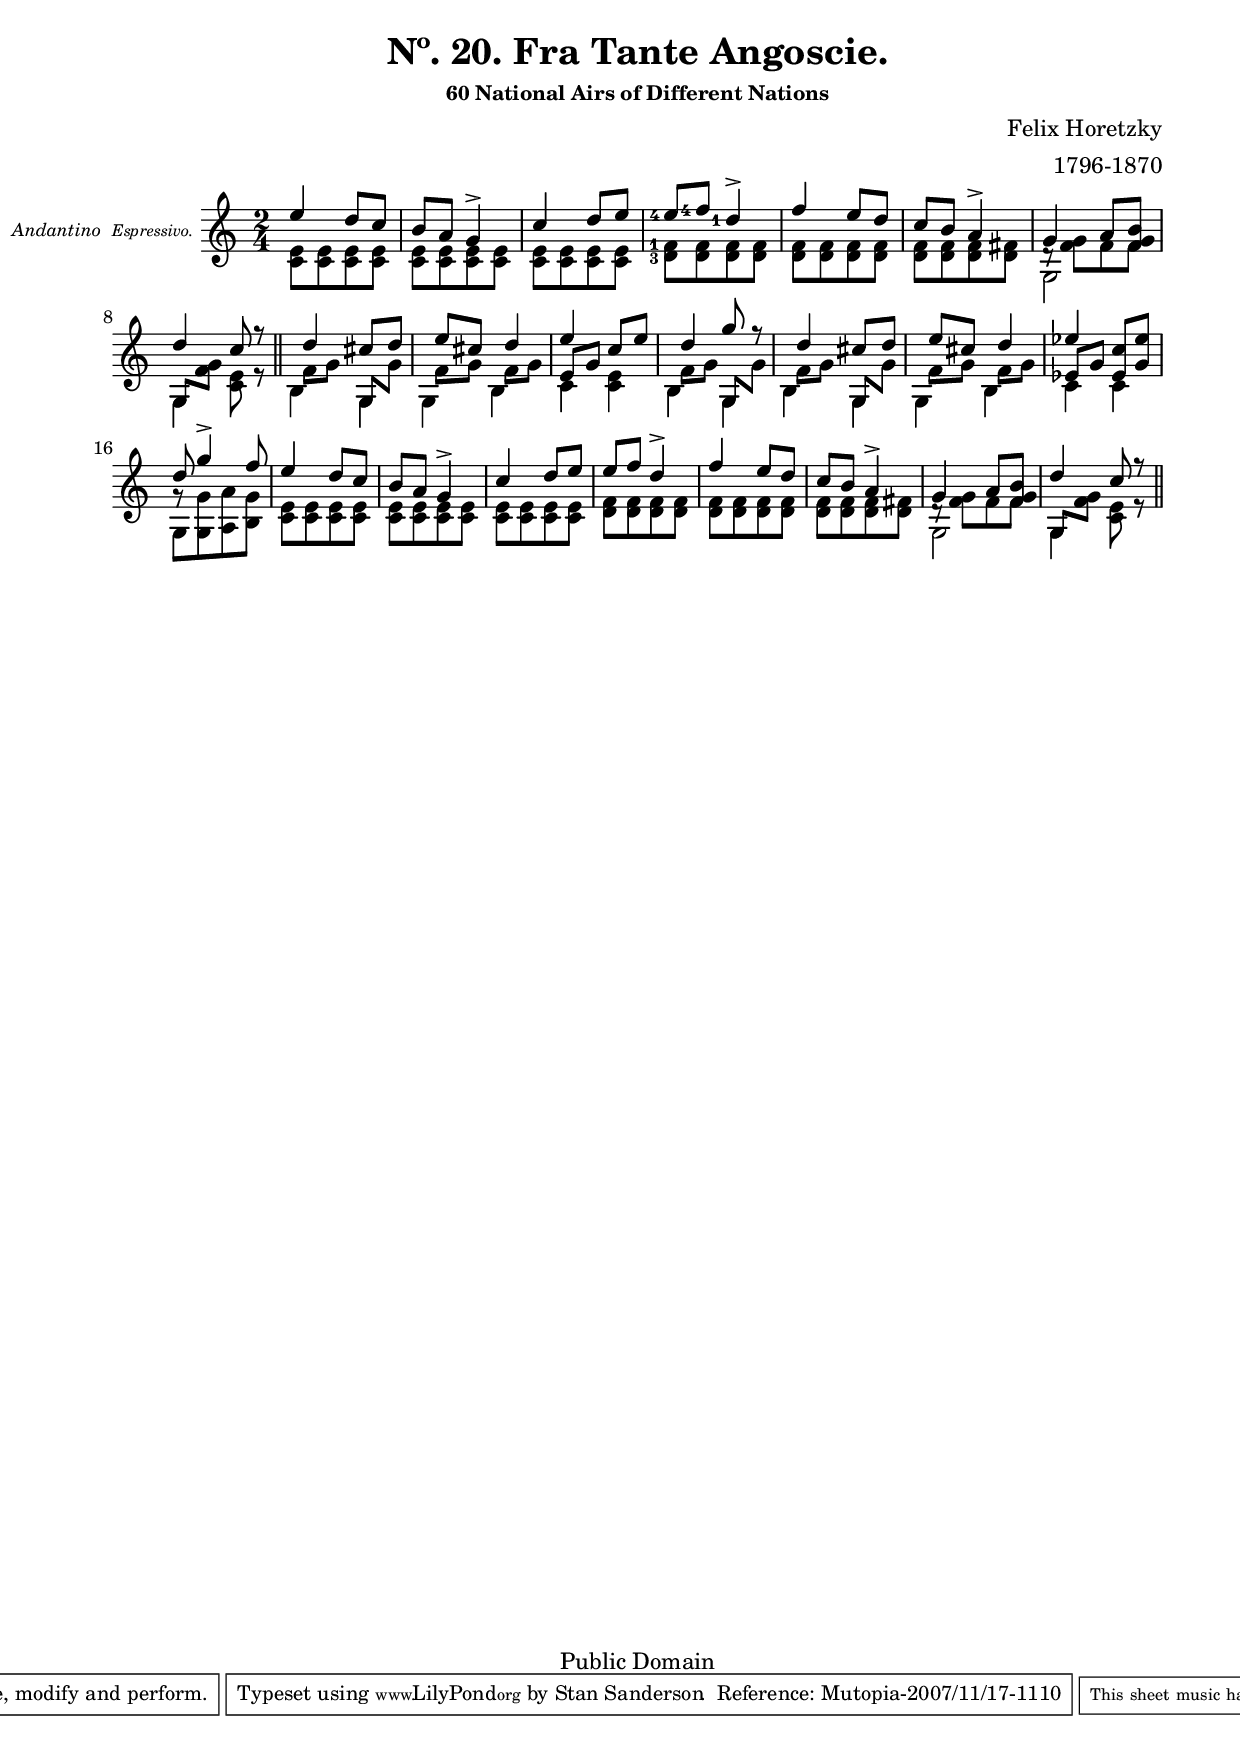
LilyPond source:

% Entered on Nov 6, 2007
\version "2.11.34"
%#(set-global-staff-size 17) 

\paper {
%	#(set-paper-size "a4")
%	#(set-paper-size "letter")
	left-margin = 0.75 \in
	line-width = 7.0 \in
	between-system-padding = #2.0
	between-system-space = #2.0
	ragged-last-bottom = ##t 
	ragged-bottom = ##f
}

\header {
	title = "Nº. 20. Fra Tante Angoscie."
	subtitle = ""
	subsubtitle = "60 National Airs of Different Nations"
	composer = \markup{\column \right-align 
	{\line {Felix Horetzky} 1796-1870}}
	meter = ""
% MUTOPIA
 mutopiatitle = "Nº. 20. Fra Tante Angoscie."
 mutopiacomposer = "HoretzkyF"
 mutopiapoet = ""
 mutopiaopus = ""
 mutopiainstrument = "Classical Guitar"
 date = "unk"
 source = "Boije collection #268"
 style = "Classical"
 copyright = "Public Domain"
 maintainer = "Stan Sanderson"
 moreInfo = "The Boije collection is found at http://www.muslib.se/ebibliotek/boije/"
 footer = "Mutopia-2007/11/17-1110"
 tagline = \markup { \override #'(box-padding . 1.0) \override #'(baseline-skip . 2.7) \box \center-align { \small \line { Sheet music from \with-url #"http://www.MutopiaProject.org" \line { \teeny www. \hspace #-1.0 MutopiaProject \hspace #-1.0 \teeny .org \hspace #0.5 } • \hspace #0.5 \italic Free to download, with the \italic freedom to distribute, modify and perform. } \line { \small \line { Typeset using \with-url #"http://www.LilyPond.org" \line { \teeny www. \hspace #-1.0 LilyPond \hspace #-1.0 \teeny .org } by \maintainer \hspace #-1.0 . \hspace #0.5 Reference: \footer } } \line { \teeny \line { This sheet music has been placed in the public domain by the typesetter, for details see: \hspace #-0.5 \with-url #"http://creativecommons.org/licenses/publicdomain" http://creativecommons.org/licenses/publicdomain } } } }
}

%%%%%%%%%%%%%%%%%%%%%%%%%%%%%%%%%%%%
%%
%% Source & comments
%%	
%%  	Felix Horetzky was born in Horyszów Ruski, Poland, January 1, 1796.
%%	Little is known about he came to the guitar. He traveled to Vienna
%%	to study under master guitarrist, Mauro Giuliani. He traveled
%%  	extensively in Europe as a concert performer and teacher. He wrote
%%  	between 100 and 150 pieces for the guitar. He died in Edinburgh
%%  	on October 6, 1870.
%%
%%	This piece is from #268, "60 National Airs of Different Nations",
%%	in the Boije collection and is in the public domain.
%%	
%%	<http://www.muslib.se/ebibliotek/boije/>
%%	Publisher: Chappell (London), no date given.
%%
%%	Carl Boije (1849-1923) was an amateur guitarist whose vast collection
%%	was donated to the State Library of Sweden after his death.
%%
%%	The dynamic markings for the most part follow the original score; obvious
%%	notation errors have been corrected.
%%
%%%%%%%%%%%%%%%%%%%%%%%%%%%%%%%%%%%%

\include "english.ly"

%%%% shortcuts

dol = \markup { \smaller\italic "dolce."}
cres = \markup{\smaller\italic"cresc:"}
cress = \markup{\tiny\smaller\italic"cresc:"}
espr = \markup{\smaller\italic"espres:"}
rit = \markup{\smaller\italic"ritart:"}
atem = \markup{\smaller\italic"a tempo:"}
smz = \markup{\smaller\italic"smorz:"} % smorzando
showTup = { \override TupletNumber #'transparent = ##f
		\override TupletBracket #'transparent = ##f }
hideTup = { \override TupletNumber #'transparent = ##t
		\override TupletBracket #'transparent = ##t }
seg = \markup {\smaller \smaller \musicglyph #"scripts.segno"}
cod = \markup {\smaller \vcenter "to" \hspace #0.7 \smaller \vcenter \musicglyph #"scripts.coda"}
toseg = \markup { \bold \vcenter "to" \hspace #0.7 \vcenter \smaller \musicglyph #"scripts.segno" }
fin = \markup {\smaller \smaller \bold \italic "Fine."}		
I = \once \override NoteColumn #'ignore-collision = ##t
sdu = \once \override Stem #'direction = #UP
sdd = \once \override Stem #'direction = #DOWN

%% End shortcuts


%%%%%%%%%%
%% Reminders
%
%    \once \override DynamicText #'extra-offset = #'(-3.75 . 5.5)
%    \once \override TextScript #'extra-offset = #'( 0.8 . -2.3 )
%    \once \override Stem #'length-fraction = #0.8
%    \once \override Beam #'positions = #'(-2.2 . -3.0)
%
%%%%%%%%%%

upper = \relative c''{
	\set Staff.instrumentName=\markup{ \center-align 
	{\smaller\bold "Nº. 20  " \smaller\smaller\italic "Andantino " 
	\tiny\smaller\italic "Espressivo. "}}
	\set fingeringOrientations = #'(left)
		e4 d8 c |
		b8 a g4^> |
		c4 d8 e |
		<e-4>8 <f-4> <d-1>4^> |
		f e8 d |
		c b a4^> |
		g4 a8 <b g f>|
		\I d4 c8 r | \bar "||"
		
		d4 \I cs 8 d |
		e cs d4 |
		\I e c8 e | 
		d4 \I g8 r |
		d4 \I cs8 d |
		e cs d4 |
		\I ef <c ef,>8 <ef g,> |
		d g4^> f8 |
		
		e4 d8 c |
		b8 a g4^> |
		c4 d8 e |
		e8 f d4^> |
		f e8 d |
		c b a4^> |
		g4 a8 <b g f>|
		\I d4 c8 r |
}

middle = \relative c' { 
	\override Staff.NoteCollision 
	#'merge-differently-headed = ##t
	\set fingeringOrientations = #'(left)
	<e c>8[ <e c> <e c> <e c>]|
	<e c>8[ <e c> <e c> <e c>]|
	<e c>8[ <e c> <e c> <e c>]|
	<f-1 d-3>[ <f d> <f d> <f d>] |
	<f d>[ <f d> <f d> <f d>] |
	<f d>[ <f d> <f d> <fs d>] |
	d\rest <g f>[ f f] |
	s4 <e c>8 r
	
	\once \override Beam #'positions = #'(-2.6 . -2.4) f g 
	\once \override Stem #'direction = #UP g, g' |
	\once \override Beam #'positions = #'(-2.6 . -2.4) f g
		\once \override Beam #'positions = #'(-2.6 . -2.4) f g |
	
	
	\once \override Beam #'positions = #'(0.4 . 1.1) \sdu e  \sdu g s4 |
	\once \override Beam #'positions = #'(-2.6 . -2.4) f8 g 
	\once \override Stem #'direction = #UP g, g' |
	\once \override Beam #'positions = #'(-2.6 . -2.4) f g 
	\once \override Stem #'direction = #UP g, g' |
	\once \override Beam #'positions = #'(-2.6 . -2.4) f g
	\once \override Beam #'positions = #'(-2.6 . -2.4) f g |
	\once \override Beam #'positions = #'(0.4 . 1.2) \sdu ef \sdu g
	 s4 |
	g8\rest s s s |
	
	\override Stem #'direction = #DOWN
	<e c>8[ <e c> <e c> <e c>]|
	<e c>8[ <e c> <e c> <e c>]|
	<e c>8[ <e c> <e c> <e c>]|
	<f d>[ <f d> <f d> <f d>] |
	<f d>[ <f d> <f d> <f d>] |
	<f d>[ <f d> <f d> <fs d>] |
	d\rest <g f>[ f f] |
	s4 <e c>8 r
}

lower = \relative c' { 
	\override Staff.NoteCollision 
	#'merge-differently-headed = ##t
	\set fingeringOrientations = #'(left)
	s2*6
	g2 |
	<<{\override Stem #'length-fraction = #0.7 g8 
		\once \override Stem #'direction = #DOWN <g' f>}\\{g,4 }>> s4 |
	
	b g |
	g b|
	c <e c> |
	b g |
	b g|
	g b |
	c c |
	g8[ <g' g,> <a a,> <g b,>] |
	
	s2*6
	g,2 |
	<<{\override Stem #'length-fraction = #0.7 g8 
		\once \override Stem #'direction = #DOWN <g' f>}\\{g,4 }>> s4 |
}

staffClassicalGuitar = \new Staff  {
		\time 2/4
		\key c \major
		\set Staff.connectArpeggios = ##t
		\set Staff.midiInstrument="acoustic guitar (nylon)"
		<<
			\new Voice = A { \voiceOne  \upper }
			\new Voice = B { \voiceTwo  \middle }			
			\new Voice = C { \voiceFour  \lower }
		>>
		\bar "||"   %%  "|."
}

\score { 
		<<
			\staffClassicalGuitar
		>>
		}
		
\layout  {\context {
   \Staff
   \consists Span_arpeggio_engraver
 } }

\score {
%%	\unfoldRepeats
	\staffClassicalGuitar
	\midi {
		\context {
			\Score
			tempoWholesPerMinute = #(ly:make-moment 60 4)
		}
		\context {
			\Voice
			\remove "Dynamic_performer"
	    }
    }
}
